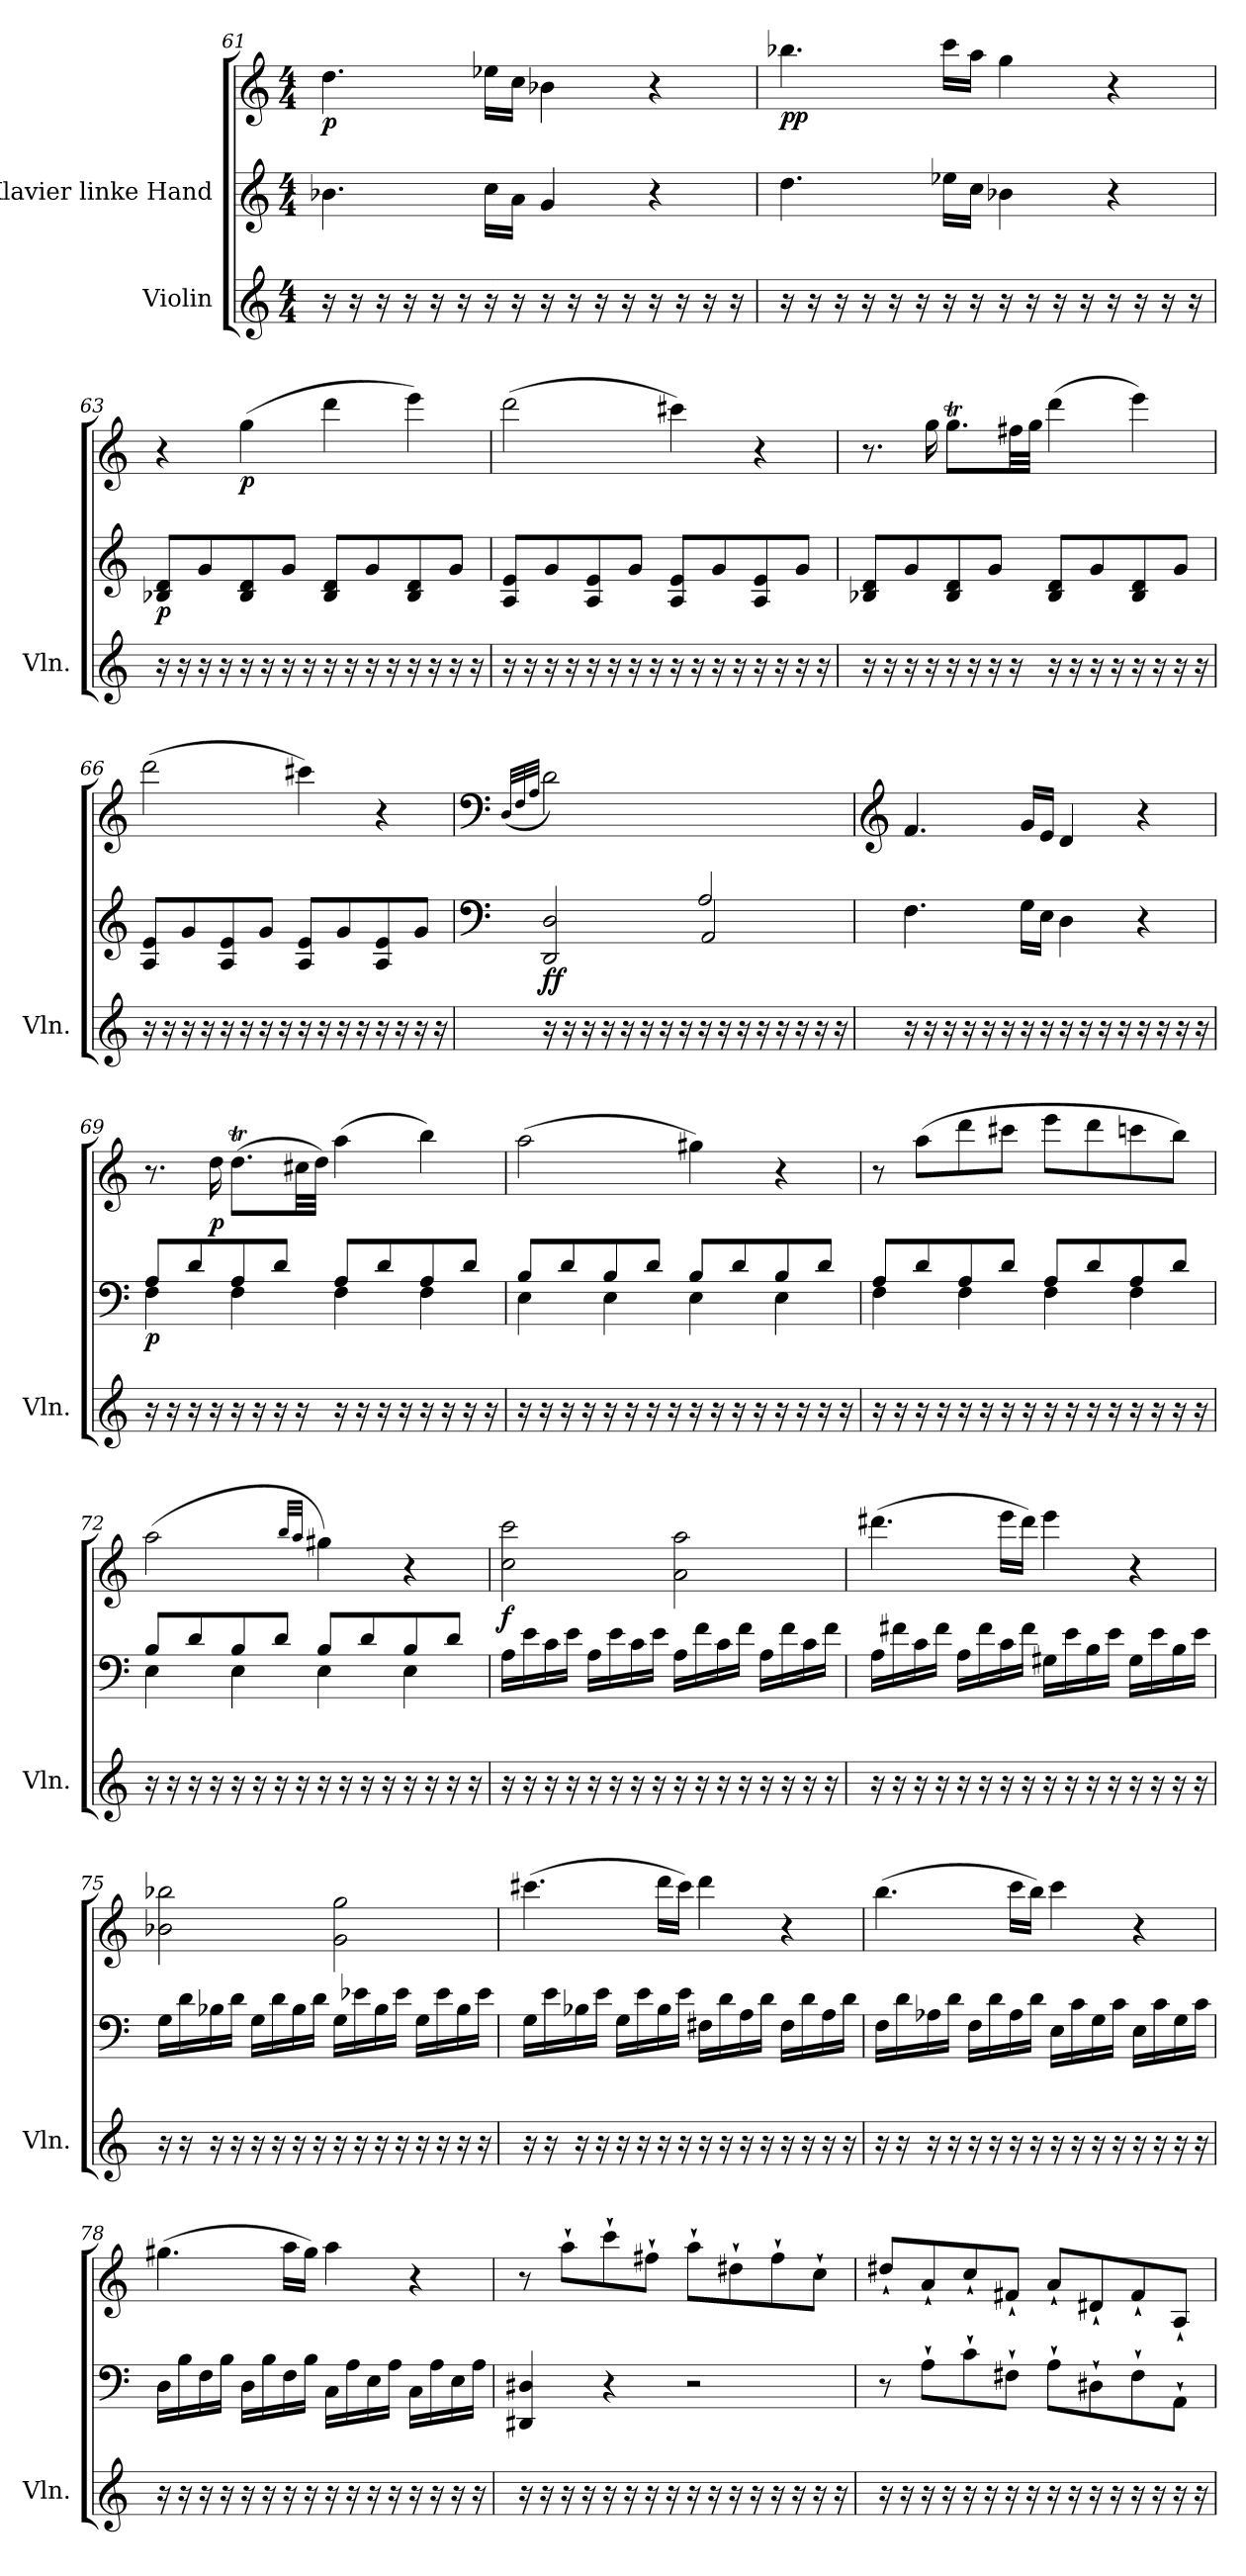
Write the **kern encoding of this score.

**kern	**kern	**kern	**dynam
*part2	*part1	*part1	*part1
*staff3	*staff2	*staff1	*staff1/2
*I"Violin	*I"Klavier linke Hand	*	*
*I'Vln.	*	*	*
*clefG2	*clefG2	*clefG2	*
*k[]	*k[]	*k[]	*
*M4/4	*M4/4	*M4/4	*
=61	=61	=61	=61
!	!	!	!LO:DY:b
16r	4.b-X\	4.dd\	p
16r	.	.	.
16r	.	.	.
16r	.	.	.
16r	.	.	.
16r	.	.	.
16r	16cc\LL	16ee-X\LL	.
16r	16a\JJ	16cc\JJ	.
16r	4g/	4b-X\	.
16r	.	.	.
16r	.	.	.
16r	.	.	.
16r	4r	4r	.
16r	.	.	.
16r	.	.	.
16r	.	.	.
!!LO:LB:g=z
=62	=62	=62	=62
!	!	!	!LO:DY:b
16r	4.dd\	4.bb-X\	pp
16r	.	.	.
16r	.	.	.
16r	.	.	.
16r	.	.	.
16r	.	.	.
16r	16ee-X\LL	16ccc\LL	.
16r	16cc\JJ	16aa\JJ	.
16r	4b-X\	4gg\	.
16r	.	.	.
16r	.	.	.
16r	.	.	.
16r	4r	4r	.
16r	.	.	.
16r	.	.	.
16r	.	.	.
!!LO:LB:g=z
=63	=63	=63	=63
!	!	!	!LO:DY:b=2
16r	8B-X/ 8d/L	4r	p
16r	.	.	.
16r	8g/	.	.
16r	.	.	.
!	!	!	!LO:DY:b
16r	8B-/ 8d/	(>4gg\	p
16r	.	.	.
16r	8g/J	.	.
16r	.	.	.
16r	8B-/ 8d/L	4ddd\	.
16r	.	.	.
16r	8g/	.	.
16r	.	.	.
16r	8B-/ 8d/	4eee\)	.
16r	.	.	.
16r	8g/J	.	.
16r	.	.	.
=64	=64	=64	=64
16r	8A/ 8e/L	(>2ddd\	.
16r	.	.	.
16r	8g/	.	.
16r	.	.	.
16r	8A/ 8e/	.	.
16r	.	.	.
16r	8g/J	.	.
16r	.	.	.
16r	8A/ 8e/L	4ccc#X\)	.
16r	.	.	.
16r	8g/	.	.
16r	.	.	.
16r	8A/ 8e/	4r	.
16r	.	.	.
16r	8g/J	.	.
16r	.	.	.
=65	=65	=65	=65
16r	8B-X/ 8d/L	8.r	.
16r	.	.	.
16r	8g/	.	.
16r	.	16gg\	.
16r	8B-/ 8d/	8.ggT\L	.
16r	.	.	.
16r	8g/J	.	.
16r	.	32ff#X\LL	.
.	.	32gg\JJJ	.
16r	8B-/ 8d/L	(>4ddd\	.
16r	.	.	.
16r	8g/	.	.
16r	.	.	.
16r	8B-/ 8d/	4eee\)	.
16r	.	.	.
16r	8g/J	.	.
16r	.	.	.
!!LO:LB:g=z
=66	=66	=66	=66
16r	8A/ 8e/L	(>2ddd\	.
16r	.	.	.
16r	8g/	.	.
16r	.	.	.
16r	8A/ 8e/	.	.
16r	.	.	.
16r	8g/J	.	.
16r	.	.	.
16r	8A/ 8e/L	4ccc#X\)	.
16r	.	.	.
16r	8g/	.	.
16r	.	.	.
16r	8A/ 8e/	4r	.
16r	.	.	.
16r	8g/J	.	.
16r	.	.	.
=67	=67	=67	=67
*	*clefF4	*clefF4	*
.	.	(<32qD/LLL	.
.	.	32qF/	.
.	.	32qA/JJJ	.
*	*^	*	*
!	!	!	!	!LO:DY:b=2
!	!	!	!	!LO:DY:n=1:b
16r	2ryy	2DD/ 2D/	2d\)	f f
16r	.	.	.	.
16r	.	.	.	.
16r	.	.	.	.
16r	.	.	.	.
16r	.	.	.	.
16r	.	.	.	.
16r	.	.	.	.
16r	2A/	2AA/	2ryy	.
16r	.	.	.	.
16r	.	.	.	.
16r	.	.	.	.
16r	.	.	.	.
16r	.	.	.	.
16r	.	.	.	.
16r	.	.	.	.
*	*v	*v	*	*
=68	=68	=68	=68
*	*	*clefG2	*
16r	4.F\	4.f/	.
16r	.	.	.
16r	.	.	.
16r	.	.	.
16r	.	.	.
16r	.	.	.
16r	16G\LL	16g/LL	.
16r	16E\JJ	16e/JJ	.
16r	4D\	4d/	.
16r	.	.	.
16r	.	.	.
16r	.	.	.
16r	4r	4r	.
16r	.	.	.
16r	.	.	.
16r	.	.	.
!!LO:PB:g=z
=69	=69	=69	=69
*	*^	*	*
!	!	!	!	!LO:DY:b=2
16r	8A/L	4F\	8.r	p
16r	.	.	.	.
16r	8d/	.	.	.
!	!	!	!	!LO:DY:b
16r	.	.	16dd\	p
16r	8A/	4F\	(>8.ddT\L	.
16r	.	.	.	.
16r	8d/J	.	.	.
16r	.	.	32cc#X\LL	.
.	.	.	32dd\JJJ)	.
16r	8A/L	4F\	(>4aa\	.
16r	.	.	.	.
16r	8d/	.	.	.
16r	.	.	.	.
16r	8A/	4F\	4bb\)	.
16r	.	.	.	.
16r	8d/J	.	.	.
16r	.	.	.	.
!!LO:LB:g=z
=70	=70	=70	=70	=70
16r	8B/L	4E\	(>2aa\	.
16r	.	.	.	.
16r	8d/	.	.	.
16r	.	.	.	.
16r	8B/	4E\	.	.
16r	.	.	.	.
16r	8d/J	.	.	.
16r	.	.	.	.
16r	8B/L	4E\	4gg#X\)	.
16r	.	.	.	.
16r	8d/	.	.	.
16r	.	.	.	.
16r	8B/	4E\	4r	.
16r	.	.	.	.
16r	8d/J	.	.	.
16r	.	.	.	.
=71	=71	=71	=71	=71
16r	8A/L	4F\	8r	.
16r	.	.	.	.
16r	8d/	.	(>8aa\L	.
16r	.	.	.	.
16r	8A/	4F\	8ddd\	.
16r	.	.	.	.
16r	8d/J	.	8ccc#X\J	.
16r	.	.	.	.
16r	8A/L	4F\	8eee\L	.
16r	.	.	.	.
16r	8d/	.	8ddd\	.
16r	.	.	.	.
16r	8A/	4F\	8cccn\	.
16r	.	.	.	.
16r	8d/J	.	8bb\J)	.
16r	.	.	.	.
=72	=72	=72	=72	=72
16r	8B/L	4E\	(>2aa\	.
16r	.	.	.	.
16r	8d/	.	.	.
16r	.	.	.	.
16r	8B/	4E\	.	.
16r	.	.	.	.
16r	8d/J	.	.	.
16r	.	.	.	.
.	.	.	32qbb/LLL	.
.	.	.	32qaa/JJJ	.
16r	8B/L	4E\	4gg#X\)	.
16r	.	.	.	.
16r	8d/	.	.	.
16r	.	.	.	.
16r	8B/	4E\	4r	.
16r	.	.	.	.
16r	8d/J	.	.	.
16r	.	.	.	.
*	*v	*v	*	*
!!LO:LB:g=z
=73	=73	=73	=73
!	!	!	!LO:DY:b
16r	16A\LL	2cc\ 2ccc\	f
16r	16e\	.	.
16r	16c\	.	.
16r	16e\JJ	.	.
16r	16A\LL	.	.
16r	16e\	.	.
16r	16c\	.	.
16r	16e\JJ	.	.
16r	16A\LL	2a\ 2aa\	.
16r	16f\	.	.
16r	16c\	.	.
16r	16f\JJ	.	.
16r	16A\LL	.	.
16r	16f\	.	.
16r	16c\	.	.
16r	16f\JJ	.	.
=74	=74	=74	=74
16r	16A\LL	(>4.ddd#X\	.
16r	16f#X\	.	.
16r	16c\	.	.
16r	16f#\JJ	.	.
16r	16A\LL	.	.
16r	16f#\	.	.
16r	16c\	16eee\LL	.
16r	16f#\JJ	16ddd#\JJ)	.
16r	16G#X\LL	4eee\	.
16r	16e\	.	.
16r	16B\	.	.
16r	16e\JJ	.	.
16r	16G#\LL	4r	.
16r	16e\	.	.
16r	16B\	.	.
16r	16e\JJ	.	.
=75	=75	=75	=75
16r	16G\LL	2b-X\ 2bb-X\	.
16r	16d\	.	.
16r	16B-X\	.	.
16r	16d\JJ	.	.
16r	16G\LL	.	.
16r	16d\	.	.
16r	16B-\	.	.
16r	16d\JJ	.	.
16r	16G\LL	2g\ 2gg\	.
16r	16e-X\	.	.
16r	16B-\	.	.
16r	16e-\JJ	.	.
16r	16G\LL	.	.
16r	16e-\	.	.
16r	16B-\	.	.
16r	16e-\JJ	.	.
!!LO:LB:g=z
=76	=76	=76	=76
16r	16G\LL	(>4.ccc#X\	.
16r	16e\	.	.
16r	16B-X\	.	.
16r	16e\JJ	.	.
16r	16G\LL	.	.
16r	16e\	.	.
16r	16B-\	16ddd\LL	.
16r	16e\JJ	16ccc#\JJ)	.
16r	16F#X\LL	4ddd\	.
16r	16d\	.	.
16r	16A\	.	.
16r	16d\JJ	.	.
16r	16F#\LL	4r	.
16r	16d\	.	.
16r	16A\	.	.
16r	16d\JJ	.	.
=77	=77	=77	=77
16r	16F\LL	(>4.bb\	.
16r	16d\	.	.
16r	16A-X\	.	.
16r	16d\JJ	.	.
16r	16F\LL	.	.
16r	16d\	.	.
16r	16A-\	16ccc\LL	.
16r	16d\JJ	16bb\JJ)	.
16r	16E\LL	4ccc\	.
16r	16c\	.	.
16r	16G\	.	.
16r	16c\JJ	.	.
16r	16E\LL	4r	.
16r	16c\	.	.
16r	16G\	.	.
16r	16c\JJ	.	.
=78	=78	=78	=78
16r	16D\LL	(>4.gg#X\	.
16r	16B\	.	.
16r	16F\	.	.
16r	16B\JJ	.	.
16r	16D\LL	.	.
16r	16B\	.	.
16r	16F\	16aa\LL	.
16r	16B\JJ	16gg#\JJ)	.
16r	16C\LL	4aa\	.
16r	16A\	.	.
16r	16E\	.	.
16r	16A\JJ	.	.
16r	16C\LL	4r	.
16r	16A\	.	.
16r	16E\	.	.
16r	16A\JJ	.	.
!!LO:PB:g=z
=79	=79	=79	=79
16r	4DD#X/ 4D#X/	8r	.
16r	.	.	.
16r	.	8aa`\L	.
16r	.	.	.
16r	4r	8ccc`\	.
16r	.	.	.
16r	.	8ff#X`\J	.
16r	.	.	.
16r	2r	8aa`\L	.
16r	.	.	.
16r	.	8dd#X`\	.
16r	.	.	.
16r	.	8ff#`\	.
16r	.	.	.
16r	.	8cc`\J	.
16r	.	.	.
=80	=80	=80	=80
16r	8r	8dd#X`/L	.
16r	.	.	.
16r	8A`\L	8a`/	.
16r	.	.	.
16r	8c`\	8cc`/	.
16r	.	.	.
16r	8F#X`\J	8f#X`/J	.
16r	.	.	.
16r	8A`\L	8a`/L	.
16r	.	.	.
16r	8D#X`\	8d#X`/	.
16r	.	.	.
16r	8F#`\	8f#`/	.
16r	.	.	.
16r	8AA`\J	8A`/J	.
16r	.	.	.
=	=	=	=
*-	*-	*-	*-
